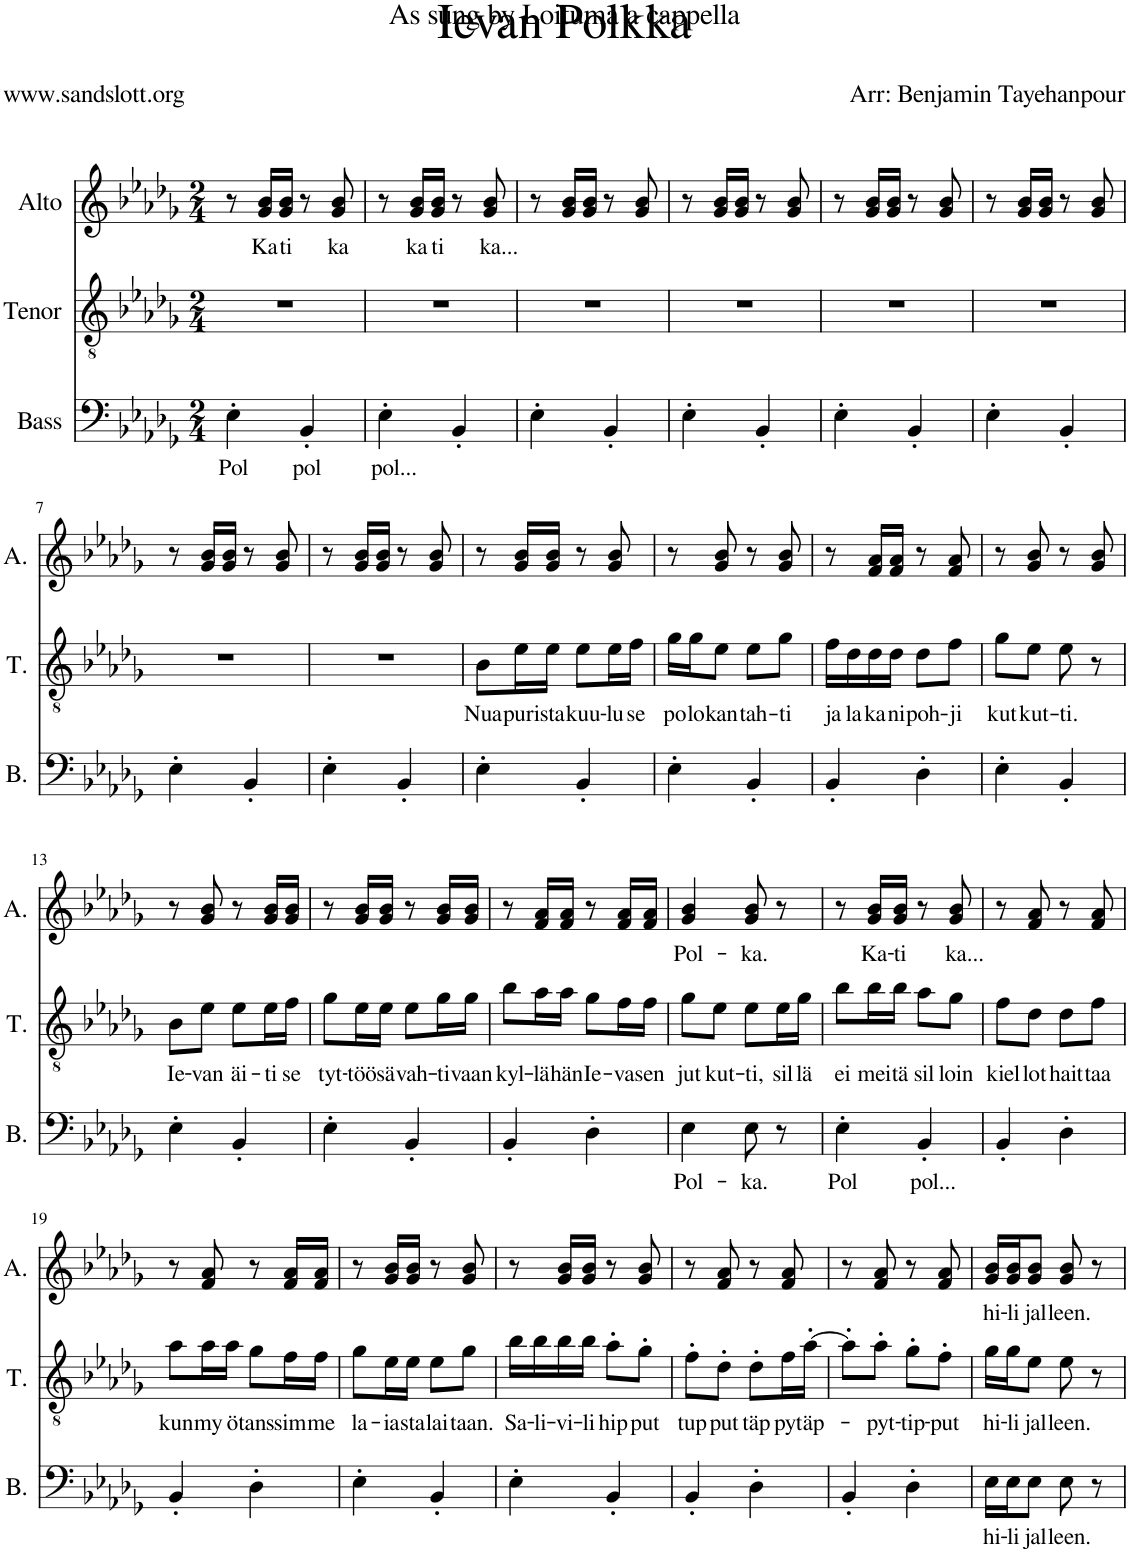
**kern	**text	**kern	**text	**kern	**text
*part3	*part3	*part2	*part2	*part1	*part1
*staff3	*staff3	*staff2	*staff2	*staff1	*staff1
*I"Bass	*	*I"Tenor	*	*I"Alto	*
*I'B.	*	*I'T.	*	*I'A.	*
*clefF4	*	*clefGv2	*	*clefG2	*
*k[b-e-a-d-g-]	*	*k[b-e-a-d-g-]	*	*k[b-e-a-d-g-]	*
*M2/4	*	*M2/4	*	*M2/4	*
=1	=1	=1	=1	=1	=1
!	!LO:LY:b	!	!	!	!
4E-'\	Pol	2r	.	8r	.
!	!	!	!	!	!LO:LY:b
.	.	.	.	16g-/ 16b-/LL	Ka-
!	!	!	!	!	!LO:LY:b
.	.	.	.	16g-/ 16b-/JJ	-ti
!	!LO:LY:b	!	!	!	!
4BB-'/	pol	.	.	8r	.
!	!	!	!	!	!LO:LY:b
.	.	.	.	8g-/ 8b-/	ka
=2	=2	=2	=2	=2	=2
!	!LO:LY:b	!	!	!	!
4E-'\	pol...	2r	.	8r	.
!	!	!	!	!	!LO:LY:b
.	.	.	.	16g-/ 16b-/LL	ka-
!	!	!	!	!	!LO:LY:b
.	.	.	.	16g-/ 16b-/JJ	-ti
4BB-'/	.	.	.	8r	.
!	!	!	!	!	!LO:LY:b
.	.	.	.	8g-/ 8b-/	ka...
=3	=3	=3	=3	=3	=3
4E-'\	.	2r	.	8r	.
.	.	.	.	16g-/ 16b-/LL	.
.	.	.	.	16g-/ 16b-/JJ	.
4BB-'/	.	.	.	8r	.
.	.	.	.	8g-/ 8b-/	.
=4	=4	=4	=4	=4	=4
4E-'\	.	2r	.	8r	.
.	.	.	.	16g-/ 16b-/LL	.
.	.	.	.	16g-/ 16b-/JJ	.
4BB-'/	.	.	.	8r	.
.	.	.	.	8g-/ 8b-/	.
=5	=5	=5	=5	=5	=5
4E-'\	.	2r	.	8r	.
.	.	.	.	16g-/ 16b-/LL	.
.	.	.	.	16g-/ 16b-/JJ	.
4BB-'/	.	.	.	8r	.
.	.	.	.	8g-/ 8b-/	.
=6	=6	=6	=6	=6	=6
4E-'\	.	2r	.	8r	.
.	.	.	.	16g-/ 16b-/LL	.
.	.	.	.	16g-/ 16b-/JJ	.
4BB-'/	.	.	.	8r	.
.	.	.	.	8g-/ 8b-/	.
!!LO:LB:g=z
=7	=7	=7	=7	=7	=7
4E-'\	.	2r	.	8r	.
.	.	.	.	16g-/ 16b-/LL	.
.	.	.	.	16g-/ 16b-/JJ	.
4BB-'/	.	.	.	8r	.
.	.	.	.	8g-/ 8b-/	.
=8	=8	=8	=8	=8	=8
4E-'\	.	2r	.	8r	.
.	.	.	.	16g-/ 16b-/LL	.
.	.	.	.	16g-/ 16b-/JJ	.
4BB-'/	.	.	.	8r	.
.	.	.	.	8g-/ 8b-/	.
=9	=9	=9	=9	=9	=9
!	!	!	!LO:LY:b	!	!
4E-'\	.	8B-\L	Nua-	8r	.
!	!	!	!LO:LY:b	!	!
.	.	16e-\L	-puri-	16g-/ 16b-/LL	.
!	!	!	!LO:LY:b	!	!
.	.	16e-\JJ	-sta-	16g-/ 16b-/JJ	.
!	!	!	!LO:LY:b	!	!
4BB-'/	.	8e-\L	-kuu-	8r	.
!	!	!	!LO:LY:b	!	!
.	.	16e-\L	-lu	8g-/ 8b-/	.
!	!	!	!LO:LY:b	!	!
.	.	16f\JJ	se	.	.
=10	=10	=10	=10	=10	=10
!	!	!	!LO:LY:b	!	!
4E-'\	.	16g-\LL	po-	8r	.
!	!	!	!LO:LY:b	!	!
.	.	16g-\J	-lo-	.	.
!	!	!	!LO:LY:b	!	!
.	.	8e-\J	kan	8g-/ 8b-/	.
!	!	!	!LO:LY:b	!	!
4BB-'/	.	8e-\L	tah-	8r	.
!	!	!	!LO:LY:b	!	!
.	.	8g-\J	-ti	8g-/ 8b-/	.
=11	=11	=11	=11	=11	=11
!	!	!	!LO:LY:b	!	!
4BB-'/	.	16f\LL	ja-	8r	.
!	!	!	!LO:LY:b	!	!
.	.	16d-\	-la-	.	.
!	!	!	!LO:LY:b	!	!
.	.	16d-\	-ka-	16f/ 16a-/LL	.
!	!	!	!LO:LY:b	!	!
.	.	16d-\JJ	ni	16f/ 16a-/JJ	.
!	!	!	!LO:LY:b	!	!
4D-'\	.	8d-\L	poh-	8r	.
!	!	!	!LO:LY:b	!	!
.	.	8f\J	-ji	8f/ 8a-/	.
=12	=12	=12	=12	=12	=12
!	!	!	!LO:LY:b	!	!
4E-'\	.	8g-\L	kut-	8r	.
!	!	!	!LO:LY:b	!	!
.	.	8e-\J	kut-	8g-/ 8b-/	.
!	!	!	!LO:LY:b	!	!
4BB-'/	.	8e-\	-ti.	8r	.
.	.	8r	.	8g-/ 8b-/	.
!!LO:LB:g=z
=13	=13	=13	=13	=13	=13
!	!	!	!LO:LY:b	!	!
4E-'\	.	8B-\L	Ie-	8r	.
!	!	!	!LO:LY:b	!	!
.	.	8e-\J	-van	8g-/ 8b-/	.
!	!	!	!LO:LY:b	!	!
4BB-'/	.	8e-\L	äi-	8r	.
!	!	!	!LO:LY:b	!	!
.	.	16e-\L	-ti	16g-/ 16b-/LL	.
!	!	!	!LO:LY:b	!	!
.	.	16f\JJ	se	16g-/ 16b-/JJ	.
=14	=14	=14	=14	=14	=14
!	!	!	!LO:LY:b	!	!
4E-'\	.	8g-\L	tyt-	8r	.
!	!	!	!LO:LY:b	!	!
.	.	16e-\L	-töö-	16g-/ 16b-/LL	.
!	!	!	!LO:LY:b	!	!
.	.	16e-\JJ	sä	16g-/ 16b-/JJ	.
!	!	!	!LO:LY:b	!	!
4BB-'/	.	8e-\L	vah-	8r	.
!	!	!	!LO:LY:b	!	!
.	.	16g-\L	-ti	16g-/ 16b-/LL	.
!	!	!	!LO:LY:b	!	!
.	.	16g-\JJ	vaan	16g-/ 16b-/JJ	.
=15	=15	=15	=15	=15	=15
!	!	!	!LO:LY:b	!	!
4BB-'/	.	8b-\L	kyl-	8r	.
!	!	!	!LO:LY:b	!	!
.	.	16a-\L	-lä-	16f/ 16a-/LL	.
!	!	!	!LO:LY:b	!	!
.	.	16a-\JJ	-hän	16f/ 16a-/JJ	.
!	!	!	!LO:LY:b	!	!
4D-'\	.	8g-\L	Ie-	8r	.
!	!	!	!LO:LY:b	!	!
.	.	16f\L	-va	16f/ 16a-/LL	.
!	!	!	!LO:LY:b	!	!
.	.	16f\JJ	sen	16f/ 16a-/JJ	.
=16	=16	=16	=16	=16	=16
!	!LO:LY:b	!	!LO:LY:b	!	!LO:LY:b
4E-\	Pol-	8g-\L	jut-	4g-/ 4b-/	Pol-
!	!	!	!LO:LY:b	!	!
.	.	8e-\J	-kut-	.	.
!	!LO:LY:b	!	!LO:LY:b	!	!LO:LY:b
8E-\	ka.	8e-\L	-ti,	8g-/ 8b-/	-ka.
!	!	!	!LO:LY:b	!	!
8r	.	16e-\L	sil-	8r	.
!	!	!	!LO:LY:b	!	!
.	.	16g-\JJ	-lä	.	.
=17	=17	=17	=17	=17	=17
!	!LO:LY:b	!	!LO:LY:b	!	!
4E-'\	Pol	8b-\L	ei	8r	.
!	!	!	!LO:LY:b	!	!LO:LY:b
.	.	16b-\L	mei-	16g-/ 16b-/LL	Ka-
!	!	!	!LO:LY:b	!	!LO:LY:b
.	.	16b-\JJ	-tä	16g-/ 16b-/JJ	-ti
!	!LO:LY:b	!	!LO:LY:b	!	!
4BB-'/	pol...	8a-\L	sil-	8r	.
!	!	!	!LO:LY:b	!	!LO:LY:b
.	.	8g-\J	loin	8g-/ 8b-/	ka...
=18	=18	=18	=18	=18	=18
!	!	!	!LO:LY:b	!	!
4BB-'/	.	8f\L	kiel-	8r	.
!	!	!	!LO:LY:b	!	!
.	.	8d-\J	-lot	8f/ 8a-/	.
!	!	!	!LO:LY:b	!	!
4D-'\	.	8d-\L	hait-	8r	.
!	!	!	!LO:LY:b	!	!
.	.	8f\J	-taa	8f/ 8a-/	.
!!LO:LB:g=z
=19	=19	=19	=19	=19	=19
!	!	!	!LO:LY:b	!	!
4BB-'/	.	8a-\L	kun	8r	.
!	!	!	!LO:LY:b	!	!
.	.	16a-\L	my-	8f/ 8a-/	.
!	!	!	!LO:LY:b	!	!
.	.	16a-\JJ	-ö	.	.
!	!	!	!LO:LY:b	!	!
4D-'\	.	8g-\L	tans-	8r	.
!	!	!	!LO:LY:b	!	!
.	.	16f\L	-sim-	16f/ 16a-/LL	.
!	!	!	!LO:LY:b	!	!
.	.	16f\JJ	-me	16f/ 16a-/JJ	.
=20	=20	=20	=20	=20	=20
!	!	!	!LO:LY:b	!	!
4E-'\	.	8g-\L	la-	8r	.
!	!	!	!LO:LY:b	!	!
.	.	16e-\L	-ia-	16g-/ 16b-/LL	.
!	!	!	!LO:LY:b	!	!
.	.	16e-\JJ	-sta	16g-/ 16b-/JJ	.
!	!	!	!LO:LY:b	!	!
4BB-'/	.	8e-\L	lai-	8r	.
!	!	!	!LO:LY:b	!	!
.	.	8g-\J	-taan.	8g-/ 8b-/	.
=21	=21	=21	=21	=21	=21
!	!	!	!LO:LY:b	!	!
4E-'\	.	16b-\LL	Sa-	8r	.
!	!	!	!LO:LY:b	!	!
.	.	16b-\	-li-	.	.
!	!	!	!LO:LY:b	!	!
.	.	16b-\	-vi-	16g-/ 16b-/LL	.
!	!	!	!LO:LY:b	!	!
.	.	16b-\JJ	-li	16g-/ 16b-/JJ	.
!	!	!	!LO:LY:b	!	!
4BB-'/	.	8a-'\L	hip-	8r	.
!	!	!	!LO:LY:b	!	!
.	.	8g-'\J	-put	8g-/ 8b-/	.
=22	=22	=22	=22	=22	=22
!	!	!	!LO:LY:b	!	!
4BB-'/	.	8f'\L	tup-	8r	.
!	!	!	!LO:LY:b	!	!
.	.	8d-'\J	-put	8f/ 8a-/	.
!	!	!	!LO:LY:b	!	!
4D-'\	.	8d-'\L	täp-	8r	.
!	!	!	!LO:LY:b	!	!
.	.	16f\L	pyt	8f/ 8a-/	.
!	!	!	!LO:LY:b	!	!
.	.	[16a-'\JJ	äp-	.	.
=23	=23	=23	=23	=23	=23
4BB-'/	.	8a-'\L]	.	8r	.
!	!	!	!LO:LY:b	!	!
.	.	8a-'\J	-pyt-	8f/ 8a-/	.
!	!	!	!LO:LY:b	!	!
4D-'\	.	8g-'\L	-tip-	8r	.
!	!	!	!LO:LY:b	!	!
.	.	8f'\J	-put	8f/ 8a-/	.
=24	=24	=24	=24	=24	=24
!	!LO:LY:b	!	!LO:LY:b	!	!LO:LY:b
16E-\LL	hi-	16g-\LL	hi-	16g-/ 16b-/LL	hi-
!	!LO:LY:b	!	!LO:LY:b	!	!LO:LY:b
16E-\J	-li-	16g-\J	-li-	16g-/ 16b-/J	-li-
!	!LO:LY:b	!	!LO:LY:b	!	!LO:LY:b
8E-\J	-jal-	8e-\J	-jal-	8g-/ 8b-/J	-jal-
!	!LO:LY:b	!	!LO:LY:b	!	!LO:LY:b
8E-\	leen.	8e-\	-leen.	8g-/ 8b-/	-leen.
8r	.	8r	.	8r	.
=	=	=	=	=	=
*-	*-	*-	*-	*-	*-
